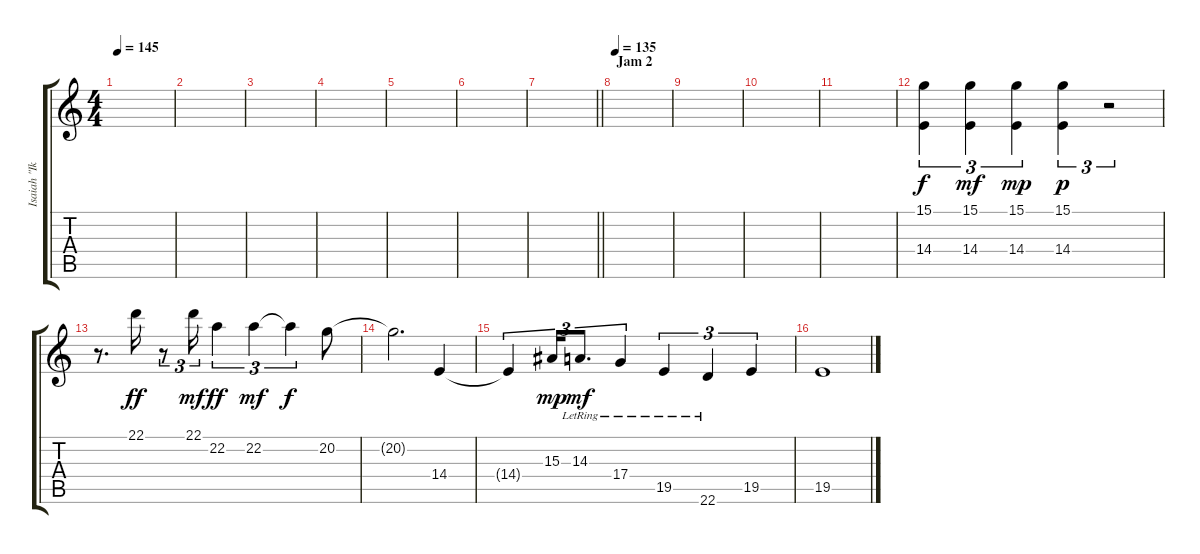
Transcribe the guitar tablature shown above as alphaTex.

\track ("Isaiah \"Ikey\" Owens - Keyboards" "Isaiah \"Ik") {instrument electricgrandpiano}
\staff {score tabs}
\tuning (E4 B3 G3 D3 A2 E2) {hide}
\ts (4 4)
\tempo 145
\clef g2
\ks c
|
|
|
|
|
|
\barLineRight lightlight
|
\section ("" "Jam 2")
\tempo 135
|
|
|
|
(15.1 14.4).4{tu (3 2) volume 13 instrument electricpiano2} (15.1 14.4).4{tu (3 2) dy mf} (15.1 14.4).4{tu (3 2) dy mp} (15.1 14.4).4{tu (3 2) dy p} r.2{tu (3 2)} |
r.8{d} 22.1.16{dy ff} r.8{tu (3 2)} 22.1.16{tu (3 2) dy mf} 22.2.4{tu (3 2) dy ff} 22.2.4{tu (3 2) dy mf} 22.2{t}.4{tu (3 2) dy f} 20.2.8 |
20.2{t}.2{d} 14.4.4 |
14.4{t}.4{tu (3 2)} 15.3.16{tu (3 2) dy mp} 14.3{lr}.8{d tu (3 2) dy mf} 17.4{lr}.4{tu (3 2)} 19.5{lr}.4{tu (3 2)} 22.6{lr}.4{tu (3 2)} 19.5.4{tu (3 2)} |
19.5.1
